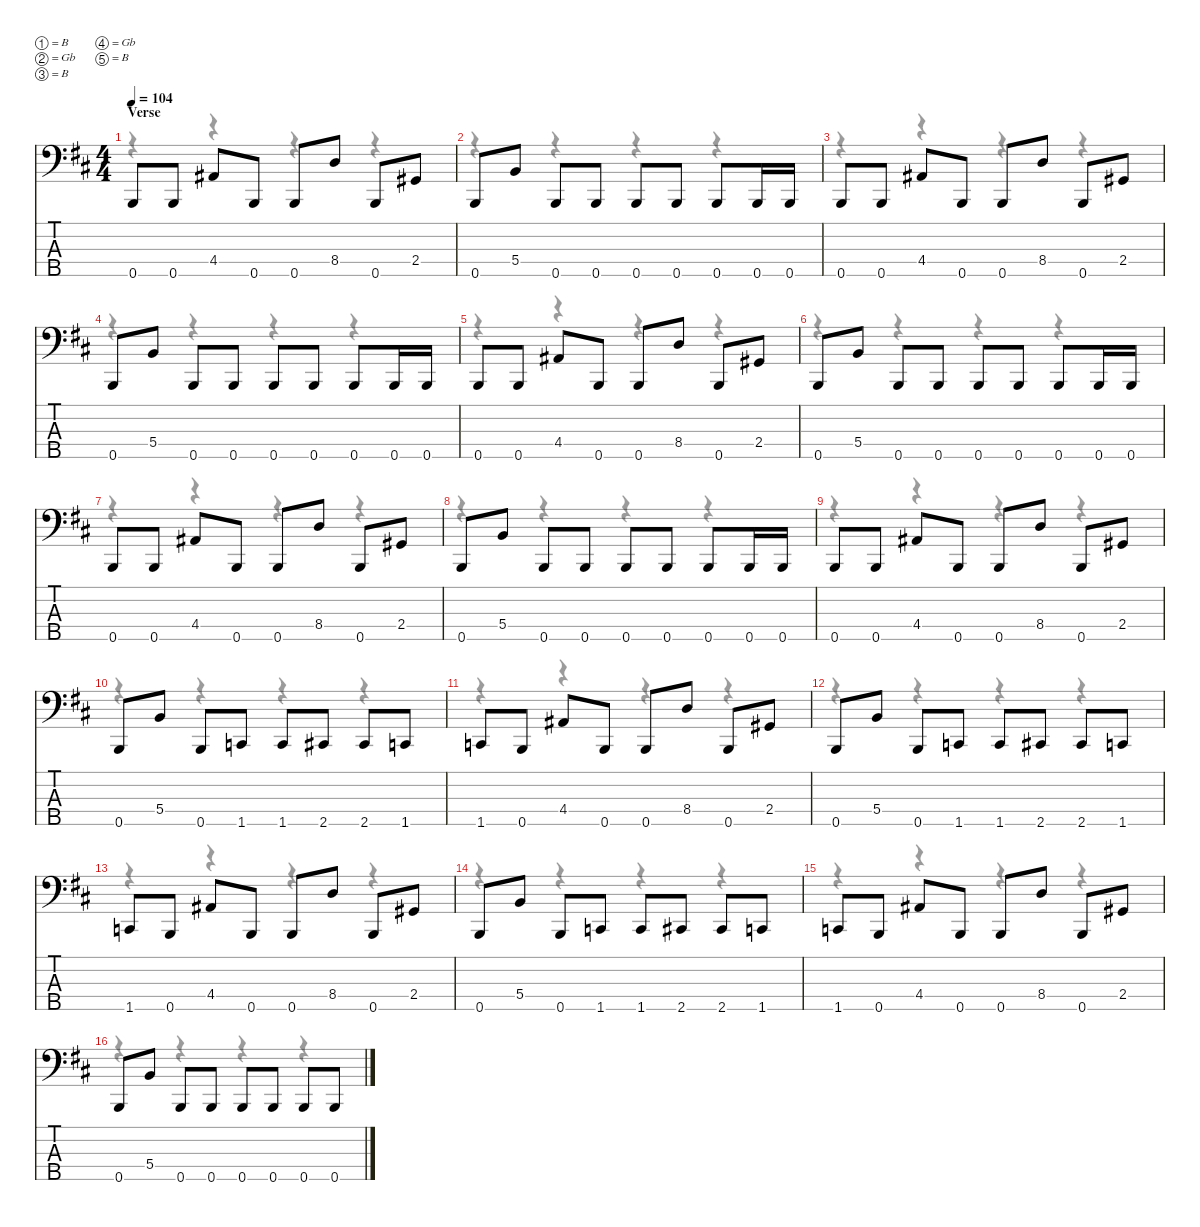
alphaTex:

\defaultSystemsLayout 4
\hideDynamics
\bracketExtendMode nobrackets
\singleTrackTrackNamePolicy hidden
\multiTrackTrackNamePolicy hidden
\firstSystemTrackNameMode fullname
\otherSystemsTrackNameOrientation horizontal
\track ("Bass" "el.bs.") {instrument electricbassfinger}
\staff {score tabs}
\tuning (B2 Gb2 B1 Gb1 B0)
\voice
\ts (4 4)
\section ("" "Verse")
\tempo 104
\clef f4
\ks bminor
0.5{acc forcenatural}.8{dy mp beam Up} 0.5{acc forcenatural}.8{beam Up} 4.4{acc #}.8{beam Up} 0.5{acc forcenatural}.8{beam Up} 0.5{acc forcenatural}.8{beam Up} 8.4{acc forcenatural}.8{beam Up} 0.5{acc forcenatural}.8{beam Up} 2.4{acc #}.8{beam Up} |
0.5{acc forcenatural}.8{beam Up} 5.4{acc forcenatural}.8{beam Up} 0.5{acc forcenatural}.8{beam Up} 0.5{acc forcenatural}.8{beam Up} 0.5{acc forcenatural}.8{beam Up} 0.5{acc forcenatural}.8{beam Up} 0.5{acc forcenatural}.8{beam Up} 0.5{acc forcenatural}.16{beam Up} 0.5{acc forcenatural}.16{beam Up} |
0.5{acc forcenatural}.8{beam Up} 0.5{acc forcenatural}.8{beam Up} 4.4{acc #}.8{beam Up} 0.5{acc forcenatural}.8{beam Up} 0.5{acc forcenatural}.8{beam Up} 8.4{acc forcenatural}.8{beam Up} 0.5{acc forcenatural}.8{beam Up} 2.4{acc #}.8{beam Up} |
0.5{acc forcenatural}.8{beam Up} 5.4{acc forcenatural}.8{beam Up} 0.5{acc forcenatural}.8{beam Up} 0.5{acc forcenatural}.8{beam Up} 0.5{acc forcenatural}.8{beam Up} 0.5{acc forcenatural}.8{beam Up} 0.5{acc forcenatural}.8{beam Up} 0.5{acc forcenatural}.16{beam Up} 0.5{acc forcenatural}.16{beam Up} |
0.5{acc forcenatural}.8{beam Up} 0.5{acc forcenatural}.8{beam Up} 4.4{acc #}.8{beam Up} 0.5{acc forcenatural}.8{beam Up} 0.5{acc forcenatural}.8{beam Up} 8.4{acc forcenatural}.8{beam Up} 0.5{acc forcenatural}.8{beam Up} 2.4{acc #}.8{beam Up} |
0.5{acc forcenatural}.8{beam Up} 5.4{acc forcenatural}.8{beam Up} 0.5{acc forcenatural}.8{beam Up} 0.5{acc forcenatural}.8{beam Up} 0.5{acc forcenatural}.8{beam Up} 0.5{acc forcenatural}.8{beam Up} 0.5{acc forcenatural}.8{beam Up} 0.5{acc forcenatural}.16{beam Up} 0.5{acc forcenatural}.16{beam Up} |
0.5{acc forcenatural}.8{beam Up} 0.5{acc forcenatural}.8{beam Up} 4.4{acc #}.8{beam Up} 0.5{acc forcenatural}.8{beam Up} 0.5{acc forcenatural}.8{beam Up} 8.4{acc forcenatural}.8{beam Up} 0.5{acc forcenatural}.8{beam Up} 2.4{acc #}.8{beam Up} |
0.5{acc forcenatural}.8{beam Up} 5.4{acc forcenatural}.8{beam Up} 0.5{acc forcenatural}.8{beam Up} 0.5{acc forcenatural}.8{beam Up} 0.5{acc forcenatural}.8{beam Up} 0.5{acc forcenatural}.8{beam Up} 0.5{acc forcenatural}.8{beam Up} 0.5{acc forcenatural}.16{beam Up} 0.5{acc forcenatural}.16{beam Up} |
0.5{acc forcenatural}.8{beam Up} 0.5{acc forcenatural}.8{beam Up} 4.4{acc #}.8{beam Up} 0.5{acc forcenatural}.8{beam Up} 0.5{acc forcenatural}.8{beam Up} 8.4{acc forcenatural}.8{beam Up} 0.5{acc forcenatural}.8{beam Up} 2.4{acc #}.8{beam Up} |
0.5{acc forcenatural}.8{beam Up} 5.4{acc forcenatural}.8{beam Up} 0.5{acc forcenatural}.8{beam Up} 1.5{acc forcenatural}.8{beam Up} 1.5{acc forcenatural}.8{beam Up} 2.5{acc #}.8{beam Up} 2.5{acc #}.8{beam Up} 1.5{acc forcenatural}.8{beam Up} |
1.5{acc forcenatural}.8{beam Up} 0.5{acc forcenatural}.8{beam Up} 4.4{acc #}.8{beam Up} 0.5{acc forcenatural}.8{beam Up} 0.5{acc forcenatural}.8{beam Up} 8.4{acc forcenatural}.8{beam Up} 0.5{acc forcenatural}.8{beam Up} 2.4{acc #}.8{beam Up} |
0.5{acc forcenatural}.8{beam Up} 5.4{acc forcenatural}.8{beam Up} 0.5{acc forcenatural}.8{beam Up} 1.5{acc forcenatural}.8{beam Up} 1.5{acc forcenatural}.8{beam Up} 2.5{acc #}.8{beam Up} 2.5{acc #}.8{beam Up} 1.5{acc forcenatural}.8{beam Up} |
1.5{acc forcenatural}.8{beam Up} 0.5{acc forcenatural}.8{beam Up} 4.4{acc #}.8{beam Up} 0.5{acc forcenatural}.8{beam Up} 0.5{acc forcenatural}.8{beam Up} 8.4{acc forcenatural}.8{beam Up} 0.5{acc forcenatural}.8{beam Up} 2.4{acc #}.8{beam Up} |
0.5{acc forcenatural}.8{beam Up} 5.4{acc forcenatural}.8{beam Up} 0.5{acc forcenatural}.8{beam Up} 1.5{acc forcenatural}.8{beam Up} 1.5{acc forcenatural}.8{beam Up} 2.5{acc #}.8{beam Up} 2.5{acc #}.8{beam Up} 1.5{acc forcenatural}.8{beam Up} |
1.5{acc forcenatural}.8{beam Up} 0.5{acc forcenatural}.8{beam Up} 4.4{acc #}.8{beam Up} 0.5{acc forcenatural}.8{beam Up} 0.5{acc forcenatural}.8{beam Up} 8.4{acc forcenatural}.8{beam Up} 0.5{acc forcenatural}.8{beam Up} 2.4{acc #}.8{beam Up} |
0.5{acc forcenatural}.8{beam Up} 5.4{acc forcenatural}.8{beam Up} 0.5{acc forcenatural}.8{beam Up} 0.5{acc forcenatural}.8{beam Up} 0.5{acc forcenatural}.8{beam Up} 0.5{acc forcenatural}.8{beam Up} 0.5{acc forcenatural}.8{beam Up} 0.5{acc forcenatural}.8{beam Up}
\voice
\clef f4
\ottava regular
\simile none
\ks bminor
r.4{dy mf beam Down} r.4{beam Down} r.4{beam Down} r.4{beam Down} |
r.4{beam Down} r.4{beam Down} r.4{beam Down} r.4{beam Down} |
r.4{beam Down} r.4{beam Down} r.4{beam Down} r.4{beam Down} |
r.4{beam Down} r.4{beam Down} r.4{beam Down} r.4{beam Down} |
r.4{beam Down} r.4{beam Down} r.4{beam Down} r.4{beam Down} |
r.4{beam Down} r.4{beam Down} r.4{beam Down} r.4{beam Down} |
r.4{beam Down} r.4{beam Down} r.4{beam Down} r.4{beam Down} |
r.4{beam Down} r.4{beam Down} r.4{beam Down} r.4{beam Down} |
r.4{beam Down} r.4{beam Down} r.4{beam Down} r.4{beam Down} |
r.4{beam Down} r.4{beam Down} r.4{beam Down} r.4{beam Down} |
r.4{beam Down} r.4{beam Down} r.4{beam Down} r.4{beam Down} |
r.4{beam Down} r.4{beam Down} r.4{beam Down} r.4{beam Down} |
r.4{beam Down} r.4{beam Down} r.4{beam Down} r.4{beam Down} |
r.4{beam Down} r.4{beam Down} r.4{beam Down} r.4{beam Down} |
r.4{beam Down} r.4{beam Down} r.4{beam Down} r.4{beam Down} |
r.4{beam Down} r.4{beam Down} r.4{beam Down} r.4{beam Down}
